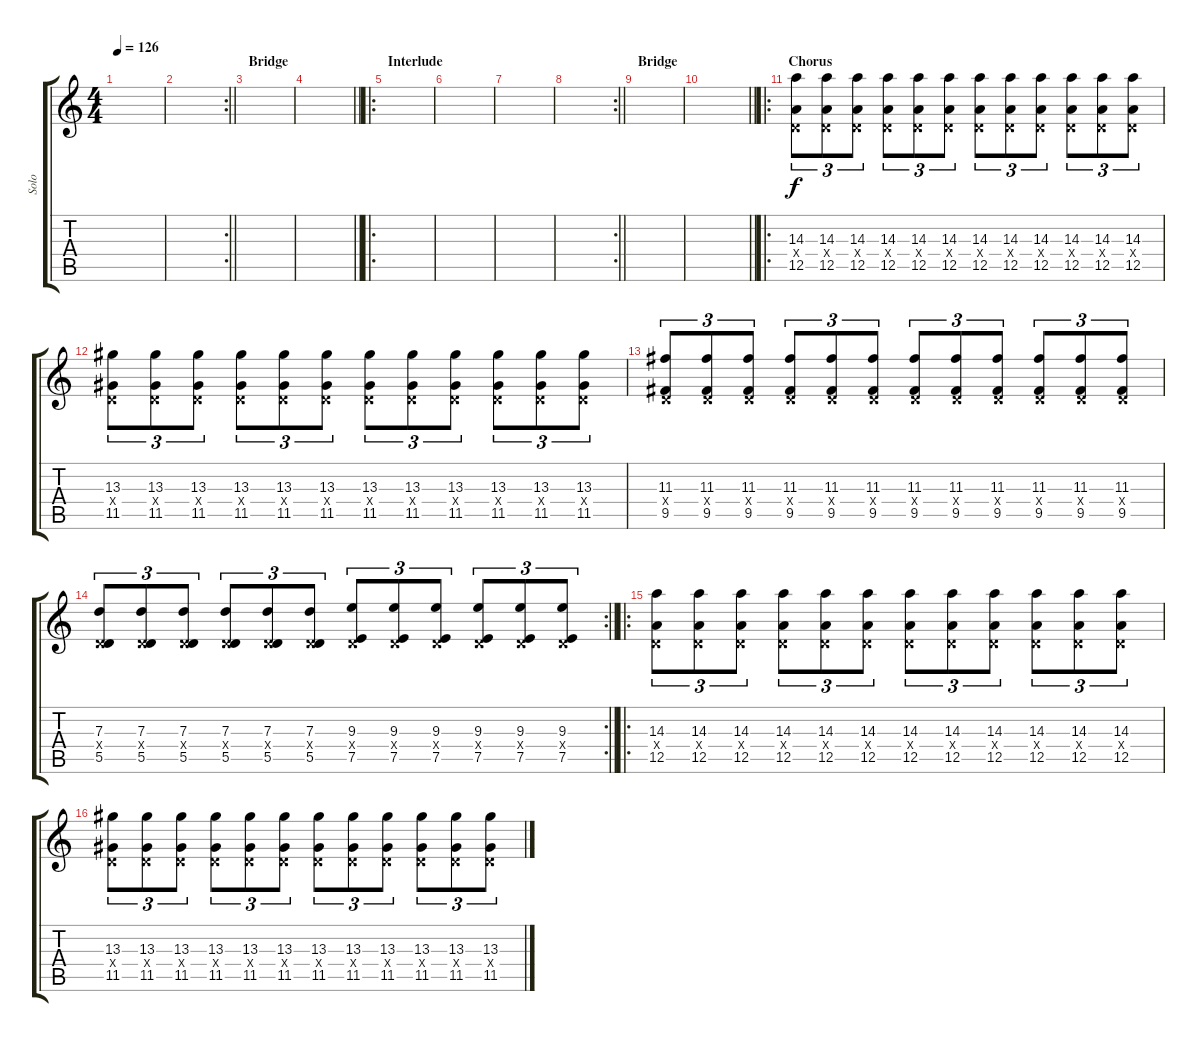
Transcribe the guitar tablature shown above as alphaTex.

\track ("Solo" "Solo") {instrument distortionguitar}
\staff {score tabs}
\tuning (E4 B3 G3 D3 A2 E2) {hide}
\ts (4 4)
\tempo 126
\clef g2
\ks c
|
\rc 2
\barLineRight lightlight
|
\section ("" "Bridge")
|
\barLineRight lightlight
|
\ro
\section ("" "Interlude")
|
|
|
\rc 2
\barLineRight lightlight
|
\section ("" "Bridge")
|
\barLineRight lightlight
|
\ro
\section ("" "Chorus")
(14.3 0.4{x} 12.5).8{tu (3 2)} (14.3 0.4{x} 12.5).8{tu (3 2)} (14.3 0.4{x} 12.5).8{tu (3 2)} (14.3 0.4{x} 12.5).8{tu (3 2)} (14.3 0.4{x} 12.5).8{tu (3 2)} (14.3 0.4{x} 12.5).8{tu (3 2)} (14.3 0.4{x} 12.5).8{tu (3 2)} (14.3 0.4{x} 12.5).8{tu (3 2)} (14.3 0.4{x} 12.5).8{tu (3 2)} (14.3 0.4{x} 12.5).8{tu (3 2)} (14.3 0.4{x} 12.5).8{tu (3 2)} (14.3 0.4{x} 12.5).8{tu (3 2)} |
(13.3 0.4{x} 11.5).8{tu (3 2)} (13.3 0.4{x} 11.5).8{tu (3 2)} (13.3 0.4{x} 11.5).8{tu (3 2)} (13.3 0.4{x} 11.5).8{tu (3 2)} (13.3 0.4{x} 11.5).8{tu (3 2)} (13.3 0.4{x} 11.5).8{tu (3 2)} (13.3 0.4{x} 11.5).8{tu (3 2)} (13.3 0.4{x} 11.5).8{tu (3 2)} (13.3 0.4{x} 11.5).8{tu (3 2)} (13.3 0.4{x} 11.5).8{tu (3 2)} (13.3 0.4{x} 11.5).8{tu (3 2)} (13.3 0.4{x} 11.5).8{tu (3 2)} |
(11.3 0.4{x} 9.5).8{tu (3 2)} (11.3 0.4{x} 9.5).8{tu (3 2)} (11.3 0.4{x} 9.5).8{tu (3 2)} (11.3 0.4{x} 9.5).8{tu (3 2)} (11.3 0.4{x} 9.5).8{tu (3 2)} (11.3 0.4{x} 9.5).8{tu (3 2)} (11.3 0.4{x} 9.5).8{tu (3 2)} (11.3 0.4{x} 9.5).8{tu (3 2)} (11.3 0.4{x} 9.5).8{tu (3 2)} (11.3 0.4{x} 9.5).8{tu (3 2)} (11.3 0.4{x} 9.5).8{tu (3 2)} (11.3 0.4{x} 9.5).8{tu (3 2)} |
\rc 2
\barLineRight lightlight
(7.3 0.4{x} 5.5).8{tu (3 2)} (7.3 0.4{x} 5.5).8{tu (3 2)} (7.3 0.4{x} 5.5).8{tu (3 2)} (7.3 0.4{x} 5.5).8{tu (3 2)} (7.3 0.4{x} 5.5).8{tu (3 2)} (7.3 0.4{x} 5.5).8{tu (3 2)} (9.3 0.4{x} 7.5).8{tu (3 2)} (9.3 0.4{x} 7.5).8{tu (3 2)} (9.3 0.4{x} 7.5).8{tu (3 2)} (9.3 0.4{x} 7.5).8{tu (3 2)} (9.3 0.4{x} 7.5).8{tu (3 2)} (9.3 0.4{x} 7.5).8{tu (3 2)} |
\ro
(14.3 0.4{x} 12.5).8{tu (3 2)} (14.3 0.4{x} 12.5).8{tu (3 2)} (14.3 0.4{x} 12.5).8{tu (3 2)} (14.3 0.4{x} 12.5).8{tu (3 2)} (14.3 0.4{x} 12.5).8{tu (3 2)} (14.3 0.4{x} 12.5).8{tu (3 2)} (14.3 0.4{x} 12.5).8{tu (3 2)} (14.3 0.4{x} 12.5).8{tu (3 2)} (14.3 0.4{x} 12.5).8{tu (3 2)} (14.3 0.4{x} 12.5).8{tu (3 2)} (14.3 0.4{x} 12.5).8{tu (3 2)} (14.3 0.4{x} 12.5).8{tu (3 2)} |
(13.3 0.4{x} 11.5).8{tu (3 2)} (13.3 0.4{x} 11.5).8{tu (3 2)} (13.3 0.4{x} 11.5).8{tu (3 2)} (13.3 0.4{x} 11.5).8{tu (3 2)} (13.3 0.4{x} 11.5).8{tu (3 2)} (13.3 0.4{x} 11.5).8{tu (3 2)} (13.3 0.4{x} 11.5).8{tu (3 2)} (13.3 0.4{x} 11.5).8{tu (3 2)} (13.3 0.4{x} 11.5).8{tu (3 2)} (13.3 0.4{x} 11.5).8{tu (3 2)} (13.3 0.4{x} 11.5).8{tu (3 2)} (13.3 0.4{x} 11.5).8{tu (3 2)}
